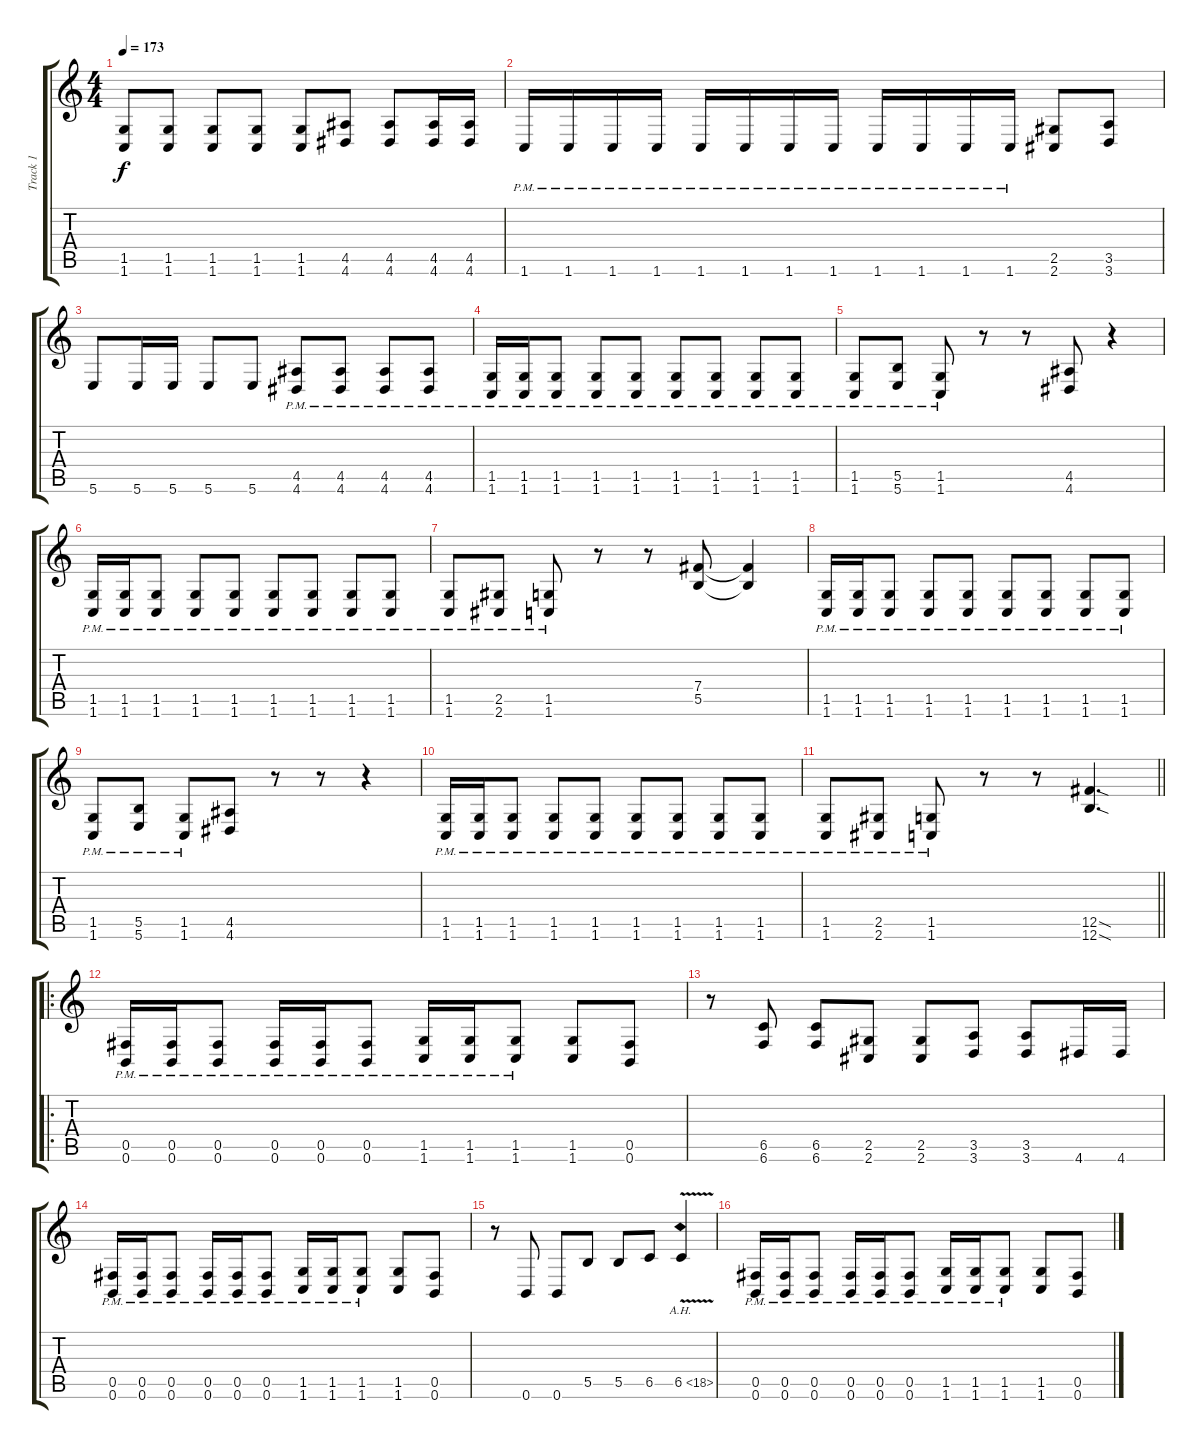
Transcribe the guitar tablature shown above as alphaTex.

\track ("Track 1" "Track 1") {instrument distortionguitar}
\staff {score tabs}
\tuning (Db4 Ab3 E3 B2 Gb2 B1) {hide}
\ts (4 4)
\tempo 173
\clef g2
\ks c
(1.5 1.6).8{dy f} (1.5 1.6).8 (1.5 1.6).8 (1.5 1.6).8 (1.5 1.6).8 (4.5 4.6).8 (4.5 4.6).8 (4.5 4.6).16 (4.5 4.6).16 |
1.6{pm}.16 1.6{pm}.16 1.6{pm}.16 1.6{pm}.16 1.6{pm}.16 1.6{pm}.16 1.6{pm}.16 1.6{pm}.16 1.6{pm}.16 1.6{pm}.16 1.6{pm}.16 1.6{pm}.16 (2.5 2.6).8 (3.5 3.6).8 |
5.6.8 5.6.16 5.6.16 5.6.8 5.6.8 (4.5{pm} 4.6{pm}).8 (4.5{pm} 4.6{pm}).8 (4.5{pm} 4.6{pm}).8 (4.5{pm} 4.6{pm}).8 |
(1.5{pm} 1.6{pm}).16 (1.5{pm} 1.6{pm}).16 (1.5{pm} 1.6{pm}).8 (1.5{pm} 1.6{pm}).8 (1.5{pm} 1.6{pm}).8 (1.5{pm} 1.6{pm}).8 (1.5{pm} 1.6{pm}).8 (1.5{pm} 1.6{pm}).8 (1.5{pm} 1.6{pm}).8 |
(1.5{pm} 1.6{pm}).8 (5.5{pm} 5.6{pm}).8 (1.5{pm} 1.6{pm}).8 r.8 r.8 (4.5 4.6).8 r.4 |
(1.5{pm} 1.6{pm}).16 (1.5{pm} 1.6{pm}).16 (1.5{pm} 1.6{pm}).8 (1.5{pm} 1.6{pm}).8 (1.5{pm} 1.6{pm}).8 (1.5{pm} 1.6{pm}).8 (1.5{pm} 1.6{pm}).8 (1.5{pm} 1.6{pm}).8 (1.5{pm} 1.6{pm}).8 |
(1.5{pm} 1.6{pm}).8 (2.5{pm} 2.6{pm}).8 (1.5{pm} 1.6{pm}).8 r.8 r.8 (7.4 5.5).8 (7.4{t} 5.5{t}).4 |
(1.5{pm} 1.6{pm}).16 (1.5{pm} 1.6{pm}).16 (1.5{pm} 1.6{pm}).8 (1.5{pm} 1.6{pm}).8 (1.5{pm} 1.6{pm}).8 (1.5{pm} 1.6{pm}).8 (1.5{pm} 1.6{pm}).8 (1.5{pm} 1.6{pm}).8 (1.5{pm} 1.6{pm}).8 |
(1.5{pm} 1.6{pm}).8 (5.5{pm} 5.6{pm}).8 (1.5{pm} 1.6{pm}).8 (4.5 4.6).8 r.8 r.8 r.4 |
(1.5{pm} 1.6{pm}).16 (1.5{pm} 1.6{pm}).16 (1.5{pm} 1.6{pm}).8 (1.5{pm} 1.6{pm}).8 (1.5{pm} 1.6{pm}).8 (1.5{pm} 1.6{pm}).8 (1.5{pm} 1.6{pm}).8 (1.5{pm} 1.6{pm}).8 (1.5{pm} 1.6{pm}).8 |
\barLineRight lightlight
(1.5{pm} 1.6{pm}).8 (2.5{pm} 2.6{pm}).8 (1.5{pm} 1.6{pm}).8 r.8 r.8 (12.5{sod} 12.6{sod}).4{d} |
\ro
(0.5{pm} 0.6{pm}).16 (0.5{pm} 0.6{pm}).16 (0.5{pm} 0.6{pm}).8 (0.5{pm} 0.6{pm}).16 (0.5{pm} 0.6{pm}).16 (0.5{pm} 0.6{pm}).8 (1.5{pm} 1.6{pm}).16 (1.5{pm} 1.6{pm}).16 (1.5{pm} 1.6{pm}).8 (1.5 1.6).8 (0.5 0.6).8 |
r.8 (6.5 6.6).8 (6.5 6.6).8 (2.5 2.6).8 (2.5 2.6).8 (3.5 3.6).8 (3.5 3.6).8 4.6.16 4.6.16 |
(0.5{pm} 0.6{pm}).16 (0.5{pm} 0.6{pm}).16 (0.5{pm} 0.6{pm}).8 (0.5{pm} 0.6{pm}).16 (0.5{pm} 0.6{pm}).16 (0.5{pm} 0.6{pm}).8 (1.5{pm} 1.6{pm}).16 (1.5{pm} 1.6{pm}).16 (1.5{pm} 1.6{pm}).8 (1.5 1.6).8 (0.5 0.6).8 |
r.8 0.6.8 0.6.8 5.5.8 5.5.8 6.5.8 6.5{ah 12 v}.4 |
(0.5{pm} 0.6{pm}).16 (0.5{pm} 0.6{pm}).16 (0.5{pm} 0.6{pm}).8 (0.5{pm} 0.6{pm}).16 (0.5{pm} 0.6{pm}).16 (0.5{pm} 0.6{pm}).8 (1.5{pm} 1.6{pm}).16 (1.5{pm} 1.6{pm}).16 (1.5{pm} 1.6{pm}).8 (1.5 1.6).8 (0.5 0.6).8
